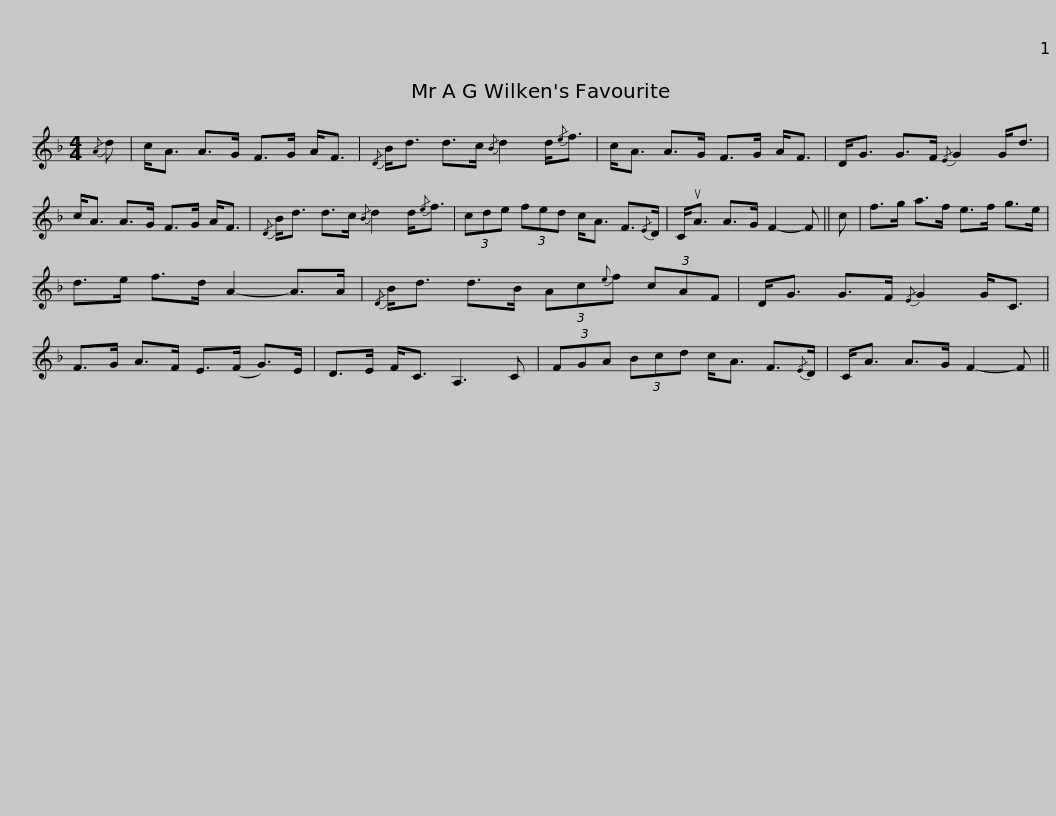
X:1
L:1/8
M:4/4
I:linebreak $
K:F
V:1 treble
V:1
{/A} d | c<A A>G F>G A<F |{/D} B<d d>c{/B} d2 d/{/e}f3/2 | c<A A>G F>G A<F | D<G G>F{/E} G2 G<d |$ %5
 c<A A>G F>G A<F |{/D} B<d d>c{/B} d2 d/{/e}f3/2 | (3cde (3fed c<A F3/2{/E}D/ | C<uA A>G F2- F || c |$ %10
 f>g a>f e>f g>e | d>e f>d A2- A>A |{/D} B<d d>B (3Ac{e}f (3cAF | D<G G>F{/E} G2 G<C |$ F>G A>F E>(F G>)E | %15
 D>E F<C A,3 C | (3FGA (3Bcd c<A F3/2{/E}D/ | C<A A>G F2- F || %18
